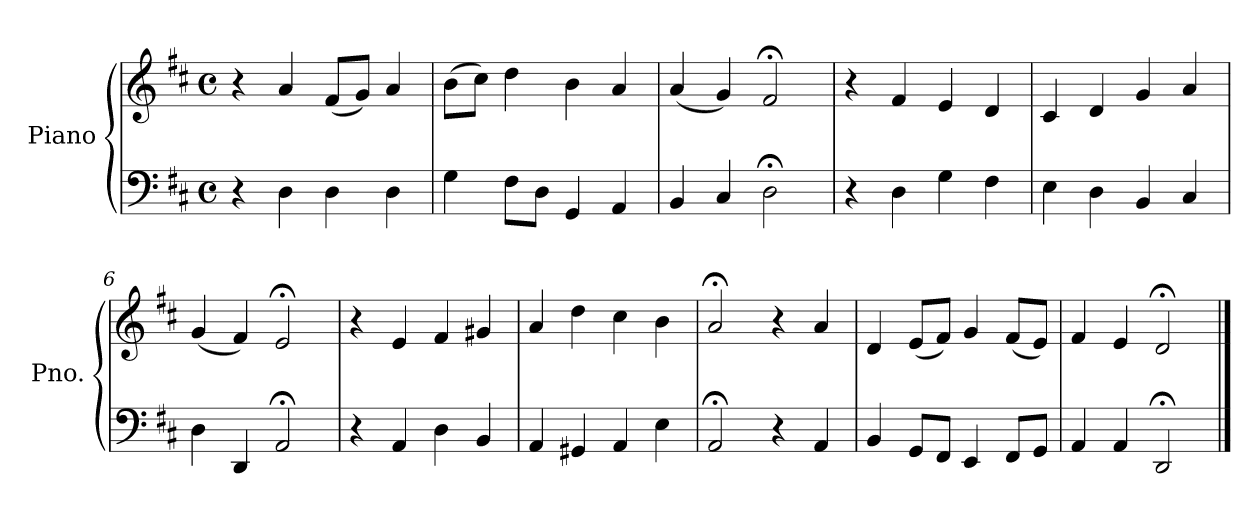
**kern	**kern
*part1	*part1
*staff2	*staff1
*I"Piano	*
*I'Pno.	*
*clefF4	*clefG2
*k[f#c#]	*k[f#c#]
*M4/4	*M4/4
*met(c)	*met(c)
=1	=1
4r	4r
4D\	4a/
4D\	(8f#/L
.	8g/J)
4D\	4a/
=2	=2
4G\	(8b\L
.	8cc#\J)
8F#\L	4dd\
8D\J	.
4GG/	4b\
4AA/	4a/
=3	=3
4BB/	(4a/
4C#/	4g/)
2D;<\	2f#;</
=4	=4
4r	4r
4D\	4f#/
4G\	4e/
4F#\	4d/
=5	=5
4E\	4c#/
4D\	4d/
4BB/	4g/
4C#/	4a/
=6	=6
4D\	(4g/
4DD/	4f#/)
2AA;</	2e;</
=7	=7
4r	4r
4AA/	4e/
4D\	4f#/
4BB/	4g#X/
!!LO:LB:g=z
=8	=8
4AA/	4a/
4GG#X/	4dd\
4AA/	4cc#\
4E\	4b\
=9	=9
2AA;</	2a;</
4r	4r
4AA/	4a/
=10	=10
4BB/	4d/
8GG/L	(8e/L
8FF#/J	8f#/J)
4EE/	4g/
8FF#/L	(8f#/L
8GG/J	8e/J)
=11	=11
4AA/	4f#/
4AA/	4e/
2DD;</	2d;</
==	==
*-	*-
